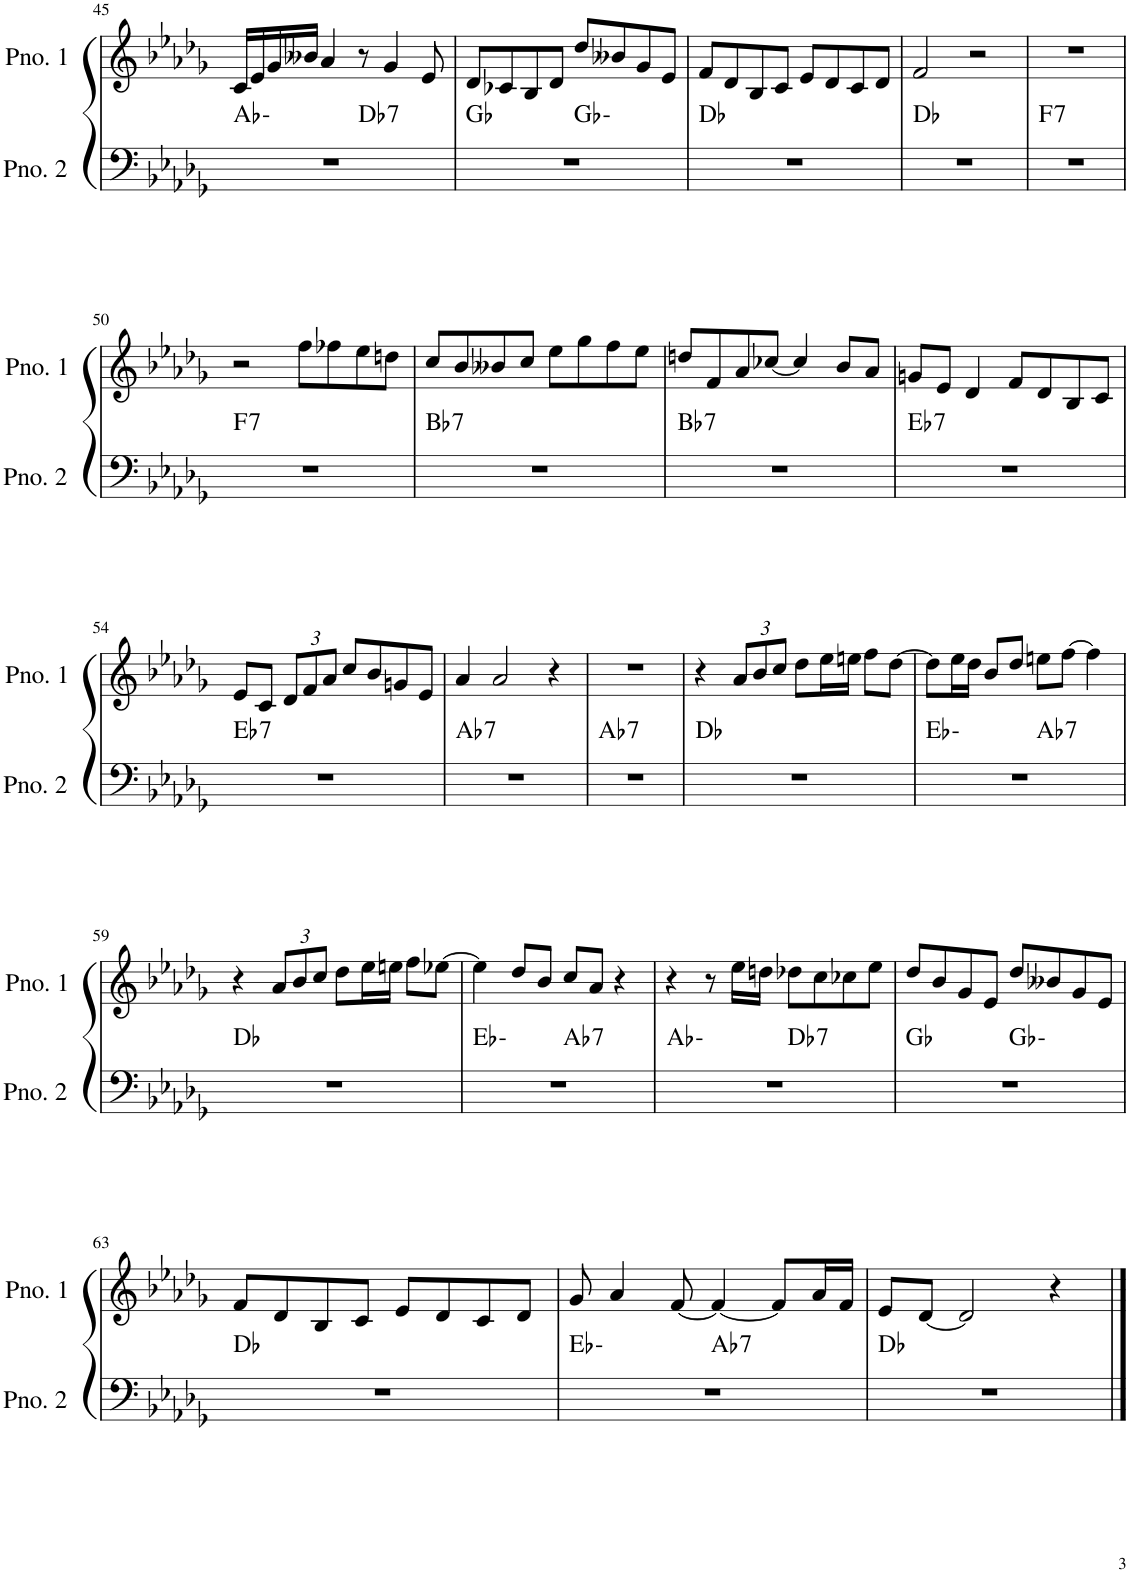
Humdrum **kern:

**kern	**harte	**kern
*part2	*part2	*part1
*staff2	*	*staff1
*I"ピアノ 2	*	*I"ピアノ 1
!!LO:PB:g=z
*clefF4	*	*clefG2
*k[b-e-a-d-g-]	*	*k[b-e-a-d-g-]
*M4/4	*	*M4/4
=45	=45	=45
*^	*	*
1r	2ryy	Ab:min	16c/LL
.	.	.	16e-/
.	.	.	16g-/
.	.	.	16b--X/JJ
.	.	.	4a-/
!	!	!LO:H:kt=7	!
.	2ryy	Db:7	8r
.	.	.	4g-/
.	.	.	8e-/
=46	=46	=46	=46
1r	2ryy	Gb:maj	8d-/L
.	.	.	8c-X/
.	.	.	8B-/
.	.	.	8d-/J
.	2ryy	Gb:min	8dd-/L
.	.	.	8b--X/
.	.	.	8g-/
.	.	.	8e-/J
*v	*v	*	*
=47	=47	=47
1r	Db:maj	8f/L
.	.	8d-/
.	.	8B-/
.	.	8c/J
.	.	8e-/L
.	.	8d-/
.	.	8c/
.	.	8d-/J
=48	=48	=48
1r	Db:maj	2f/
.	.	2r
=49	=49	=49
!	!LO:H:kt=7	!
1r	F:7	1r
!!LO:LB:g=z
=50	=50	=50
!	!LO:H:kt=7	!
1r	F:7	2r
.	.	8ff\L
.	.	8ff-X\
.	.	8ee-\
.	.	8ddn\J
=51	=51	=51
!	!LO:H:kt=7	!
1r	Bb:7	8cc/L
.	.	8b-/
.	.	8b--X/
.	.	8cc/J
.	.	8ee-\L
.	.	8gg-\
.	.	8ff\
.	.	8ee-\J
=52	=52	=52
!	!LO:H:kt=7	!
1r	Bb:7	8ddn/L
.	.	8f/
.	.	8a-/
.	.	[8cc-X/J
.	.	4cc-/]
.	.	8b-/L
.	.	8a-/J
=53	=53	=53
!	!LO:H:kt=7	!
1r	Eb:7	8gn/L
.	.	8e-/J
.	.	4d-/
.	.	8f/L
.	.	8d-/
.	.	8B-/
.	.	8c/J
!!LO:LB:g=z
=54	=54	=54
!	!LO:H:kt=7	!
1r	Eb:7	8e-/L
.	.	8c/J
*	*	*Xbrackettup
.	.	12d-/L
.	.	12f/
.	.	12a-/J
.	.	8cc/L
.	.	8b-/
.	.	8gn/
.	.	8e-/J
=55	=55	=55
!	!LO:H:kt=7	!
1r	Ab:7	4a-/
.	.	2a-/
.	.	4r
=56	=56	=56
!	!LO:H:kt=7	!
1r	Ab:7	1r
=57	=57	=57
1r	Db:maj	4r
.	.	12a-/L
.	.	12b-/
.	.	12cc/J
.	.	8dd-\L
.	.	16ee-\L
.	.	16een\JJ
.	.	8ff\L
.	.	[8dd-\J
=58	=58	=58
*^	*	*
1r	2ryy	Eb:min	8dd-\L]
.	.	.	16ee-\L
.	.	.	16dd-\JJ
.	.	.	8b-/L
.	.	.	8dd-/J
!	!	!LO:H:kt=7	!
.	2ryy	Ab:7	8een\L
.	.	.	[8ff\J
.	.	.	4ff\]
*v	*v	*	*
!!LO:LB:g=z
=59	=59	=59
1r	Db:maj	4r
.	.	12a-/L
.	.	12b-/
.	.	12cc/J
.	.	8dd-\L
.	.	16ee-\L
.	.	16een\JJ
.	.	8ff\L
.	.	[8ee-X\J
=60	=60	=60
*^	*	*
1r	2ryy	Eb:min	4ee-\]
.	.	.	8dd-/L
.	.	.	8b-/J
!	!	!LO:H:kt=7	!
.	2ryy	Ab:7	8cc/L
.	.	.	8a-/J
.	.	.	4r
=61	=61	=61	=61
1r	2ryy	Ab:min	4r
.	.	.	8r
.	.	.	16ee-\LL
.	.	.	16ddn\JJ
!	!	!LO:H:kt=7	!
.	2ryy	Db:7	8dd-X\L
.	.	.	8cc\
.	.	.	8cc-X\
.	.	.	8ee-\J
=62	=62	=62	=62
1r	2ryy	Gb:maj	8dd-/L
.	.	.	8b-/
.	.	.	8g-/
.	.	.	8e-/J
.	2ryy	Gb:min	8dd-/L
.	.	.	8b--X/
.	.	.	8g-/
.	.	.	8e-/J
*v	*v	*	*
!!LO:LB:g=z
=63	=63	=63
1r	Db:maj	8f/L
.	.	8d-/
.	.	8B-/
.	.	8c/J
.	.	8e-/L
.	.	8d-/
.	.	8c/
.	.	8d-/J
=64	=64	=64
*^	*	*
1r	2ryy	Eb:min	8g-/
.	.	.	4a-/
.	.	.	[8f/
!	!	!LO:H:kt=7	!
.	2ryy	Ab:7	4f/_
.	.	.	8f/L]
.	.	.	16a-/L
.	.	.	16f/JJ
*v	*v	*	*
=65	=65	=65
1r	Db:maj	8e-/L
.	.	[8d-/J
.	.	2d-/]
.	.	4r
==	==	==
*-	*-	*-
